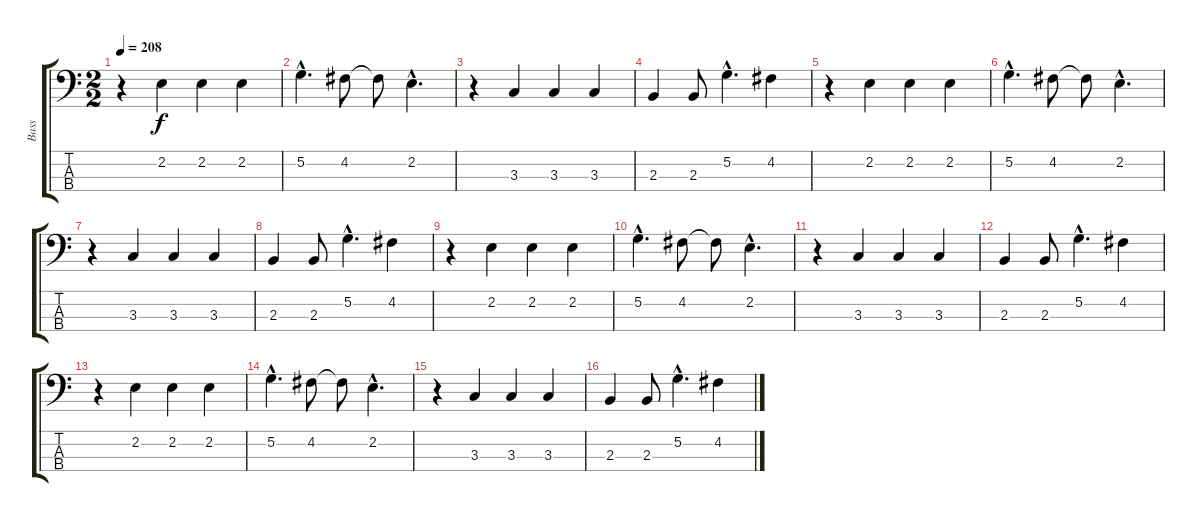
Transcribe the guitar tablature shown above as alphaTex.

\track ("Bass" "Bass") {instrument electricbassfinger}
\staff {score tabs}
\tuning (G2 D2 A1 E1) {hide}
\ts (2 2)
\tempo 208
\clef f4
\ks c
r.4{dy f instrument electricbassfinger} 2.2.4 2.2.4 2.2.4 |
5.2{hac}.4{d} 4.2.8 4.2{t}.8 2.2{hac}.4{d} |
r.4 3.3.4 3.3.4 3.3.4 |
2.3.4 2.3.8 5.2{hac}.4{d} 4.2.4 |
r.4 2.2.4 2.2.4 2.2.4 |
5.2{hac}.4{d} 4.2.8 4.2{t}.8 2.2{hac}.4{d} |
r.4 3.3.4 3.3.4 3.3.4 |
2.3.4 2.3.8 5.2{hac}.4{d} 4.2.4 |
r.4 2.2.4 2.2.4 2.2.4 |
5.2{hac}.4{d} 4.2.8 4.2{t}.8 2.2{hac}.4{d} |
r.4 3.3.4 3.3.4 3.3.4 |
2.3.4 2.3.8 5.2{hac}.4{d} 4.2.4 |
r.4 2.2.4 2.2.4 2.2.4 |
5.2{hac}.4{d} 4.2.8 4.2{t}.8 2.2{hac}.4{d} |
r.4 3.3.4 3.3.4 3.3.4 |
2.3.4 2.3.8 5.2{hac}.4{d} 4.2.4
